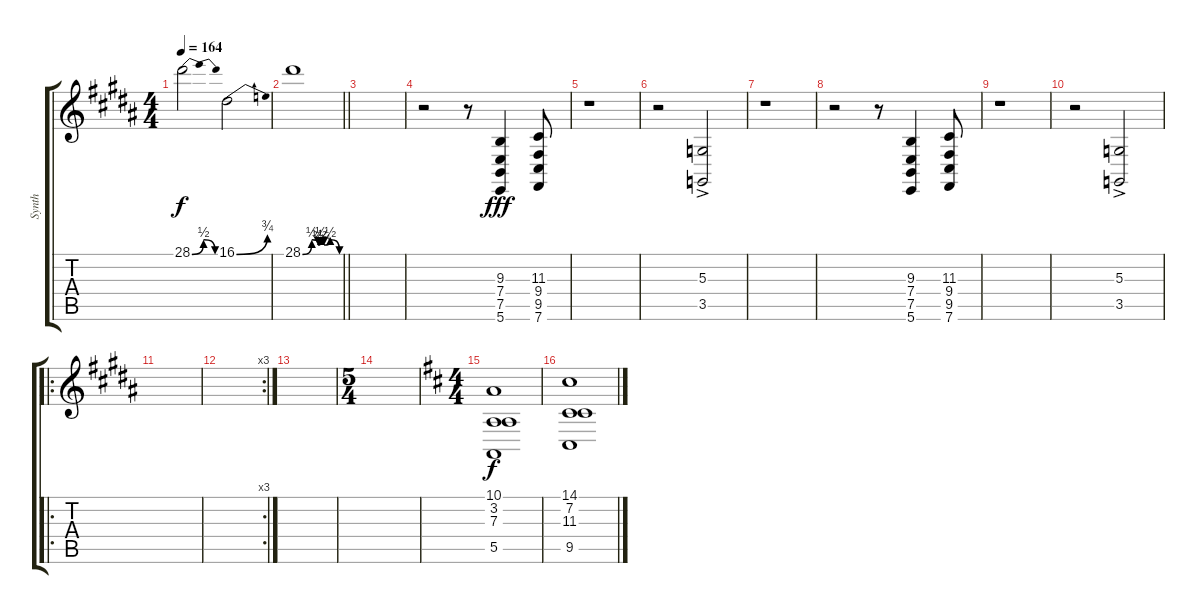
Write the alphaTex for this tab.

\track ("Synth" "Synth") {instrument pad6metallic}
\staff {score tabs}
\tuning (B3 Gb3 D3 A2 E2 B1) {hide}
\ts (4 4)
\tempo 164
\clef g2
\ks g#minor
28.1{be (bendrelease 0 0 5 2 30 2 60 0)}.2{dy f} 16.1{be (bend 0 0 60 3)}.2 |
\barLineRight lightlight
28.1{be (custom 0 0 15 2 25 1 30 2 35 1 45 2 60 0)}.1 |
|
r.2 r.8 (9.3 7.4 7.5 5.6).4{dy fff} (11.3 9.4 9.5 7.6).8 |
r.1 |
r.2 (5.3{ac} 3.5{ac}).2 |
r.1 |
r.2 r.8 (9.3 7.4 7.5 5.6).4 (11.3 9.4 9.5 7.6).8 |
r.1 |
r.2 (5.3{ac} 3.5{ac}).2 |
\ro
|
\rc 3
|
|
\ts (5 4)
|
\ts (4 4)
\ks bminor
(10.1 3.2 7.3 5.5).1{dy f} |
(14.1 7.2 11.3 9.5).1
